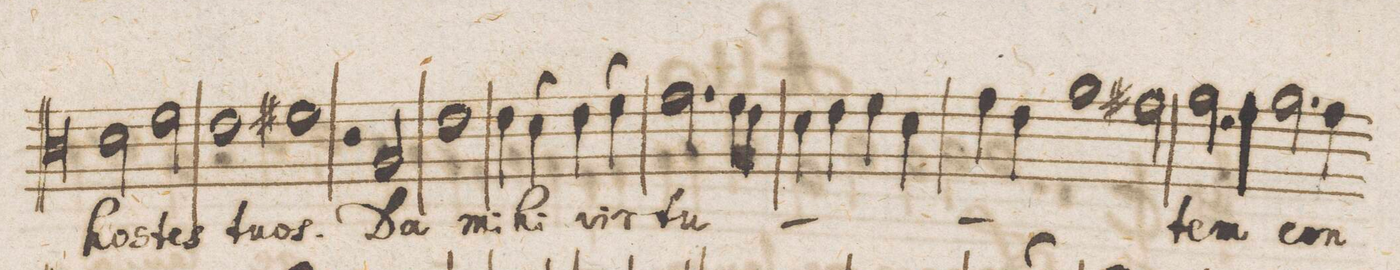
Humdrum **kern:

**kern	**text
*I"Alto	*
*clefC3	*
*k[]	*
*met(C|)	*
*M2/1	*
2d\	hos-
2f\	-tes
=49-	=49-
1e	tu-
1f#X	-os.
=50-	=50-
2r	.
2A/	Da
1e	mi-
=51-	=51-
4e\	.
(>4d\	-hi-
4e\)	.
(>4f\	-vir-
2.g\)	-tu-
8f\L	.
8e\J	.
=52-	=52-
4d\	.
4e\	.
4f\	.
4d\	.
4g\	.
4e\	.
1a\	.
=53-	=53-
2g#X\	.
2.a\	-tem
4gny\	.
=54-	=54-
2.a\	con-
4g\	.
*-	*-
